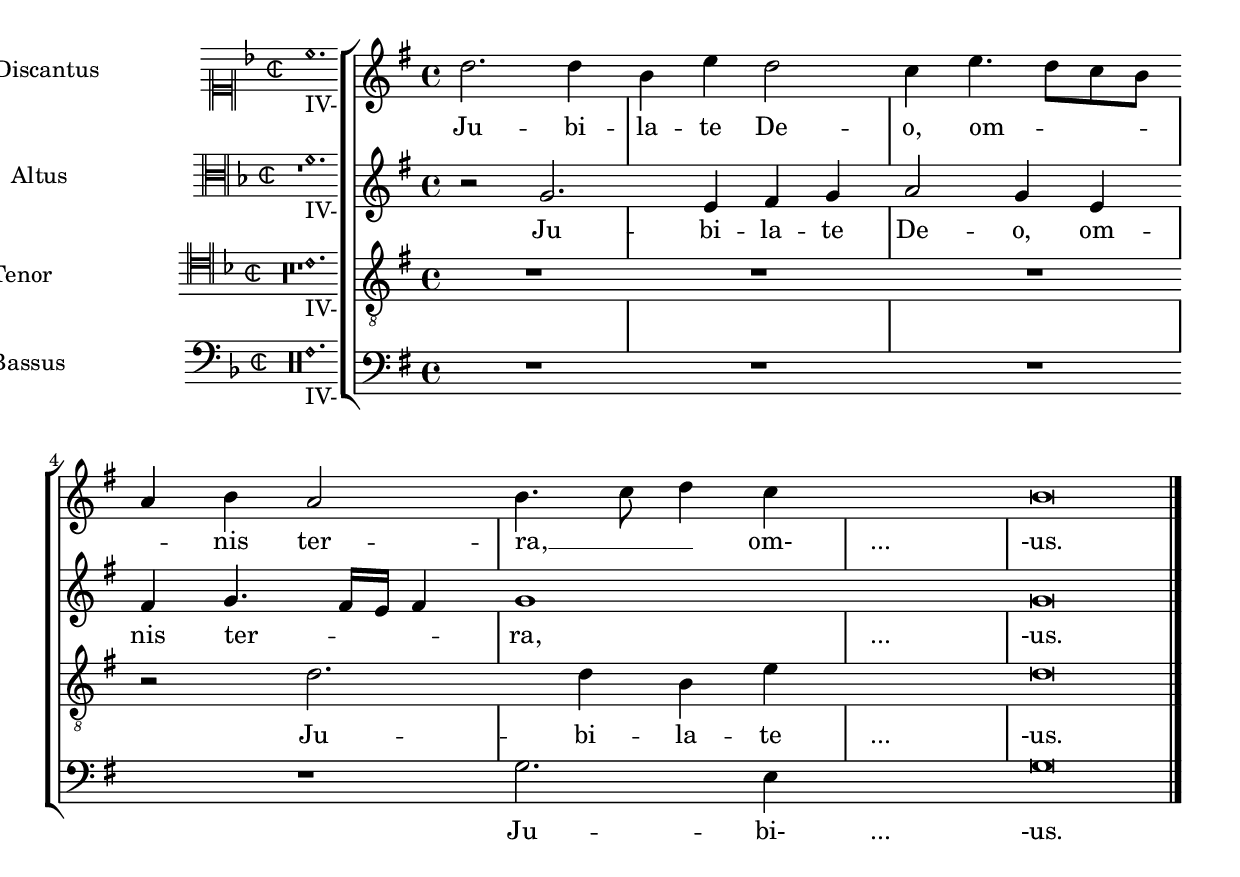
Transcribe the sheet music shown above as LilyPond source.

%% Do not edit this file; it is automatically
%% generated from LSR http://lsr.dsi.unimi.it
%% This file is in the public domain.
\version "2.13.16"

\header {
  lsrtags = "ancient-notation, tweaks-and-overrides"

%% Translation of GIT committish: d2119a9e5e951c6ae850322f41444ac98d1ed492
  texidoces = "
A modo de alternativa para obtener auténticos «incipit»
independientes de la partitura principal, se incluyen como
elemento de marcado en el campo que se usa normalmente para el
nombre del instrumento. Por el momento, la letra sólo se puede
añadir como marcado directo. Por desgracia, su espaciado no es
análogo al de la letra principal.

"
  doctitlees = "Transcripción de música antigua con incipit"

  texidoc = "
As a workaround to get real incipits which are independent from the
main score these are included as a markup into the field normally used
for the instrument name. As for now lyrics can only be added as a
direct markup. It doesn't unfortunately conform with the spacing of the
main lyrics.

"
  doctitle = "Transcription of Ancient music with incipit"
} % begin verbatim

global = {
  \set Score.skipBars = ##t
  \key g \major
  \time 4/4
  %make the staff lines invisible on staves
  \override Staff.BarLine #'transparent = ##t
  \skip 1*8 % the actual music
  % let finis bar go through all staves
  \override Staff.BarLine #'transparent = ##f
  % finis bar
  \bar "|."
}

discantusNotes = {
  \transpose c' c'' {
    \clef treble
    d'2. d'4 |
    b e' d'2 |
    c'4 e'4.( d'8 c' b |
    a4) b a2 |
    b4.( c'8 d'4) c'4 |
    \once \override NoteHead #'transparent = ##t c'1 |
    b\breve |
  }
}

discantusLyrics = \lyricmode {
  Ju -- bi -- |
  la -- te De -- |
  o, om --
  nis ter -- |
  ra, __ om- |
  "..." |
  -us. |
}

altusNotes = {
  \transpose c' c'' {
    \clef treble
    r2 g2. e4 fis g | % two bars
    a2 g4 e |
    fis g4.( fis16 e fis4) |
    g1 |
    \once \override NoteHead #'transparent = ##t g1 |
    g\breve |
  }
}

altusLyrics = \lyricmode {
  Ju -- bi -- la -- te | % two bars
  De -- o, om -- |
  nis ter -- ra, |
  "..." |
  -us. |
}

tenorNotes = {
  \transpose c' c' {
    \clef "treble_8"
    R1 |
    R1 |
    R1 |
    r2 d'2. d'4 b e' | % two bars
    \once \override NoteHead #'transparent = ##t e'1 |
    d'\breve |
  }
}

tenorLyrics = \lyricmode {
  Ju -- bi -- la -- te | % two bars
  "..." |
  -us.
}

bassusNotes = {
  \transpose c' c' {
    \clef bass
    R1 |
    R1 |
    R1 |
    R1 |
    g2. e4 |
    \once \override NoteHead #'transparent = ##t e1 |
    g\breve |
  }
}

bassusLyrics = \lyricmode {
  Ju -- bi- |
  "..." |
  -us.
}

incipitDiscantus = \markup {
  \score {
    {
      \set Staff.instrumentName = #"Discantus "
      \override NoteHead #'style = #'neomensural
      \override Rest #'style = #'neomensural
      \override Staff.TimeSignature #'style = #'neomensural
      \cadenzaOn
      \clef "neomensural-c1"
      \key f \major
      \time 2/2
      c''1._"IV-" s2  %two bars
      \skip 1*8 % eight bars
    }
    \layout {
      \context {
        \Voice
        \remove "Ligature_bracket_engraver"
        \consists "Mensural_ligature_engraver"
      }
      line-width = 4.5\cm
    }
  }
}

incipitAltus = \markup {
  \score {
    {
      \set Staff.instrumentName = #"Altus "
      \override NoteHead #'style = #'neomensural
      \override Rest #'style = #'neomensural
      \override Staff.TimeSignature #'style = #'neomensural
      \cadenzaOn
      \clef "neomensural-c3"
      \key f \major
      \time 2/2
      r1        % one bar
      f'1._"IV-" s2   % two bars
      \skip 1*7 % seven bars
    }
    \layout {
      \context {
        \Voice
        \remove "Ligature_bracket_engraver"
        \consists "Mensural_ligature_engraver"
      }
      line-width = 4.5\cm
    }
  }
}

incipitTenor = \markup {
  \score {
    {
      \set Staff.instrumentName = #"Tenor  "
      \override NoteHead #'style = #'neomensural
      \override Rest #'style = #'neomensural
      \override Staff.TimeSignature #'style = #'neomensural
      \cadenzaOn
      \clef "neomensural-c4"
      \key f \major
      \time 2/2
      r\longa   % four bars
      r\breve   % two bars
      r1        % one bar
      c'1._"IV-" s2   % two bars
      \skip 1   % one bar
    }
    \layout {
      \context {
        \Voice
        \remove "Ligature_bracket_engraver"
        \consists "Mensural_ligature_engraver"
      }
      line-width = 4.5\cm
    }
  }
}

incipitBassus = \markup {
  \score {
    {
      \set Staff.instrumentName = #"Bassus  "
      \override NoteHead #'style = #'neomensural
      \override Rest #'style = #'neomensural
      \override Staff.TimeSignature #'style = #'neomensural
      \cadenzaOn
      \clef "bass"
      \key f \major
      \time 2/2
      % incipit
      r\maxima  % eight bars
      f1._"IV-" s2    % two bars
    }
    \layout {
      \context {
        \Voice
        \remove "Ligature_bracket_engraver"
        \consists "Mensural_ligature_engraver"
      }
      line-width = 4.5\cm
    }
  }
}

%StaffGroup is used instead of ChoirStaff to get bar lines between systems
\score {
  <<
    \new StaffGroup = choirStaff <<
      \new Voice = "discantusNotes" <<
        \global
        \set Staff.instrumentName = \incipitDiscantus
        \discantusNotes
      >>
      \new Lyrics = "discantusLyrics" \lyricsto discantusNotes { \discantusLyrics }

      \new Voice = "altusNotes" <<
        \global
        \set Staff.instrumentName = \incipitAltus
        \altusNotes
      >>
      \new Lyrics = "altusLyrics" \lyricsto altusNotes { \altusLyrics }

      \new Voice = "tenorNotes" <<
        \global
        \set Staff.instrumentName = \incipitTenor
        \tenorNotes
      >>
      \new Lyrics = "tenorLyrics" \lyricsto tenorNotes { \tenorLyrics }

      \new Voice = "bassusNotes" <<
        \global
        \set Staff.instrumentName = \incipitBassus
        \bassusNotes
      >>
    >>
    \new Lyrics = "bassusLyrics" \lyricsto bassusNotes { \bassusLyrics }
    %Keep the bass lyrics outside of the staff group to avoid bar lines
    %between the lyrics.
  >>

  \layout {
    \context {
      \Score
      % no bars in staves
      \override BarLine #'transparent = ##t
    }
    % the next three instructions keep the lyrics between the bar lines
    \context {
      \Lyrics
      \consists "Bar_engraver"
      \override BarLine #'transparent = ##t
    }
    \context {
      \StaffGroup
      \consists "Separating_line_group_engraver"
    }
    \context {
      \Voice
      % no slurs
      \override Slur #'transparent = ##t
      % Comment in the below "\remove" command to allow line
      % breaking also at those barlines where a note overlaps
      % into the next bar.  The command is commented out in this
      % short example score, but especially for large scores, you
      % will typically yield better line breaking and thus improve
      % overall spacing if you comment in the following command.
      %\remove "Forbid_line_break_engraver"
    }
    indent = 5\cm
  }
}

